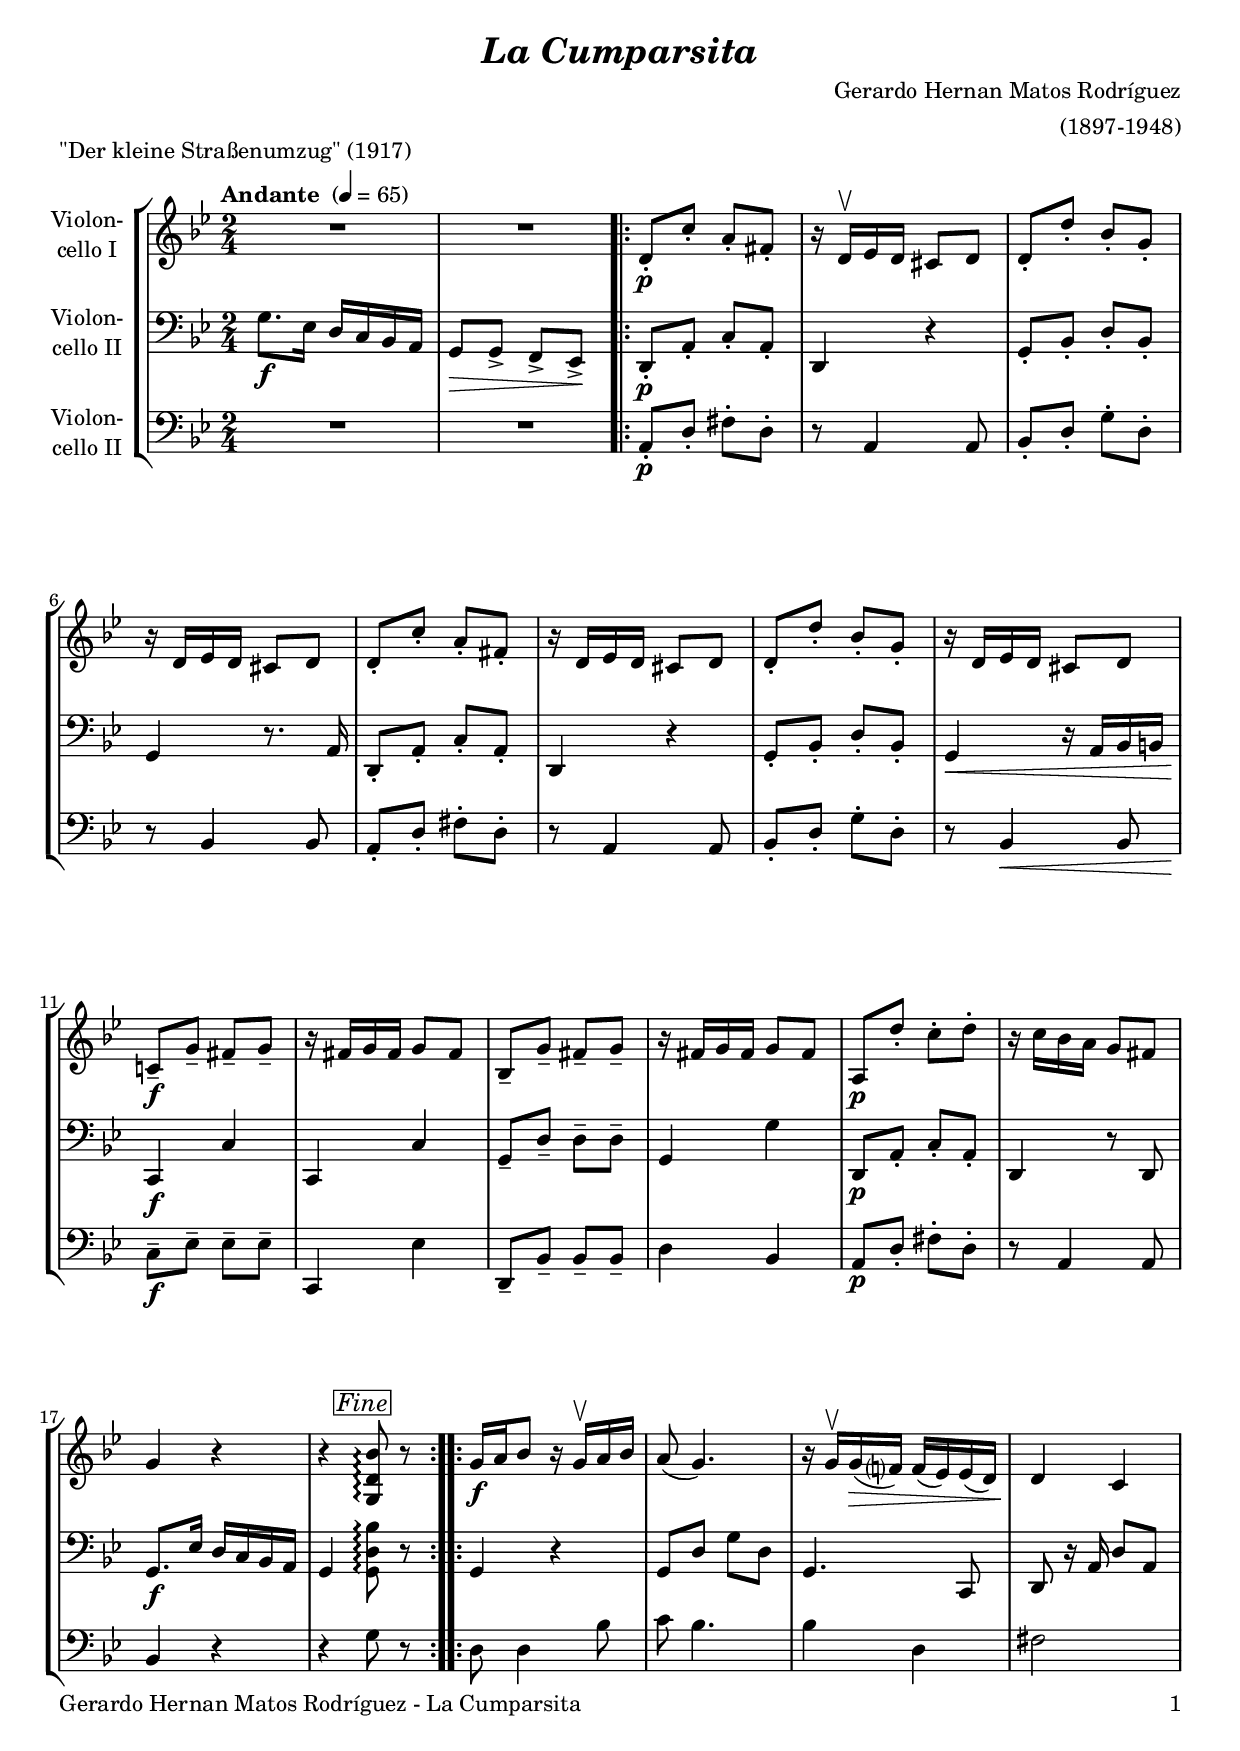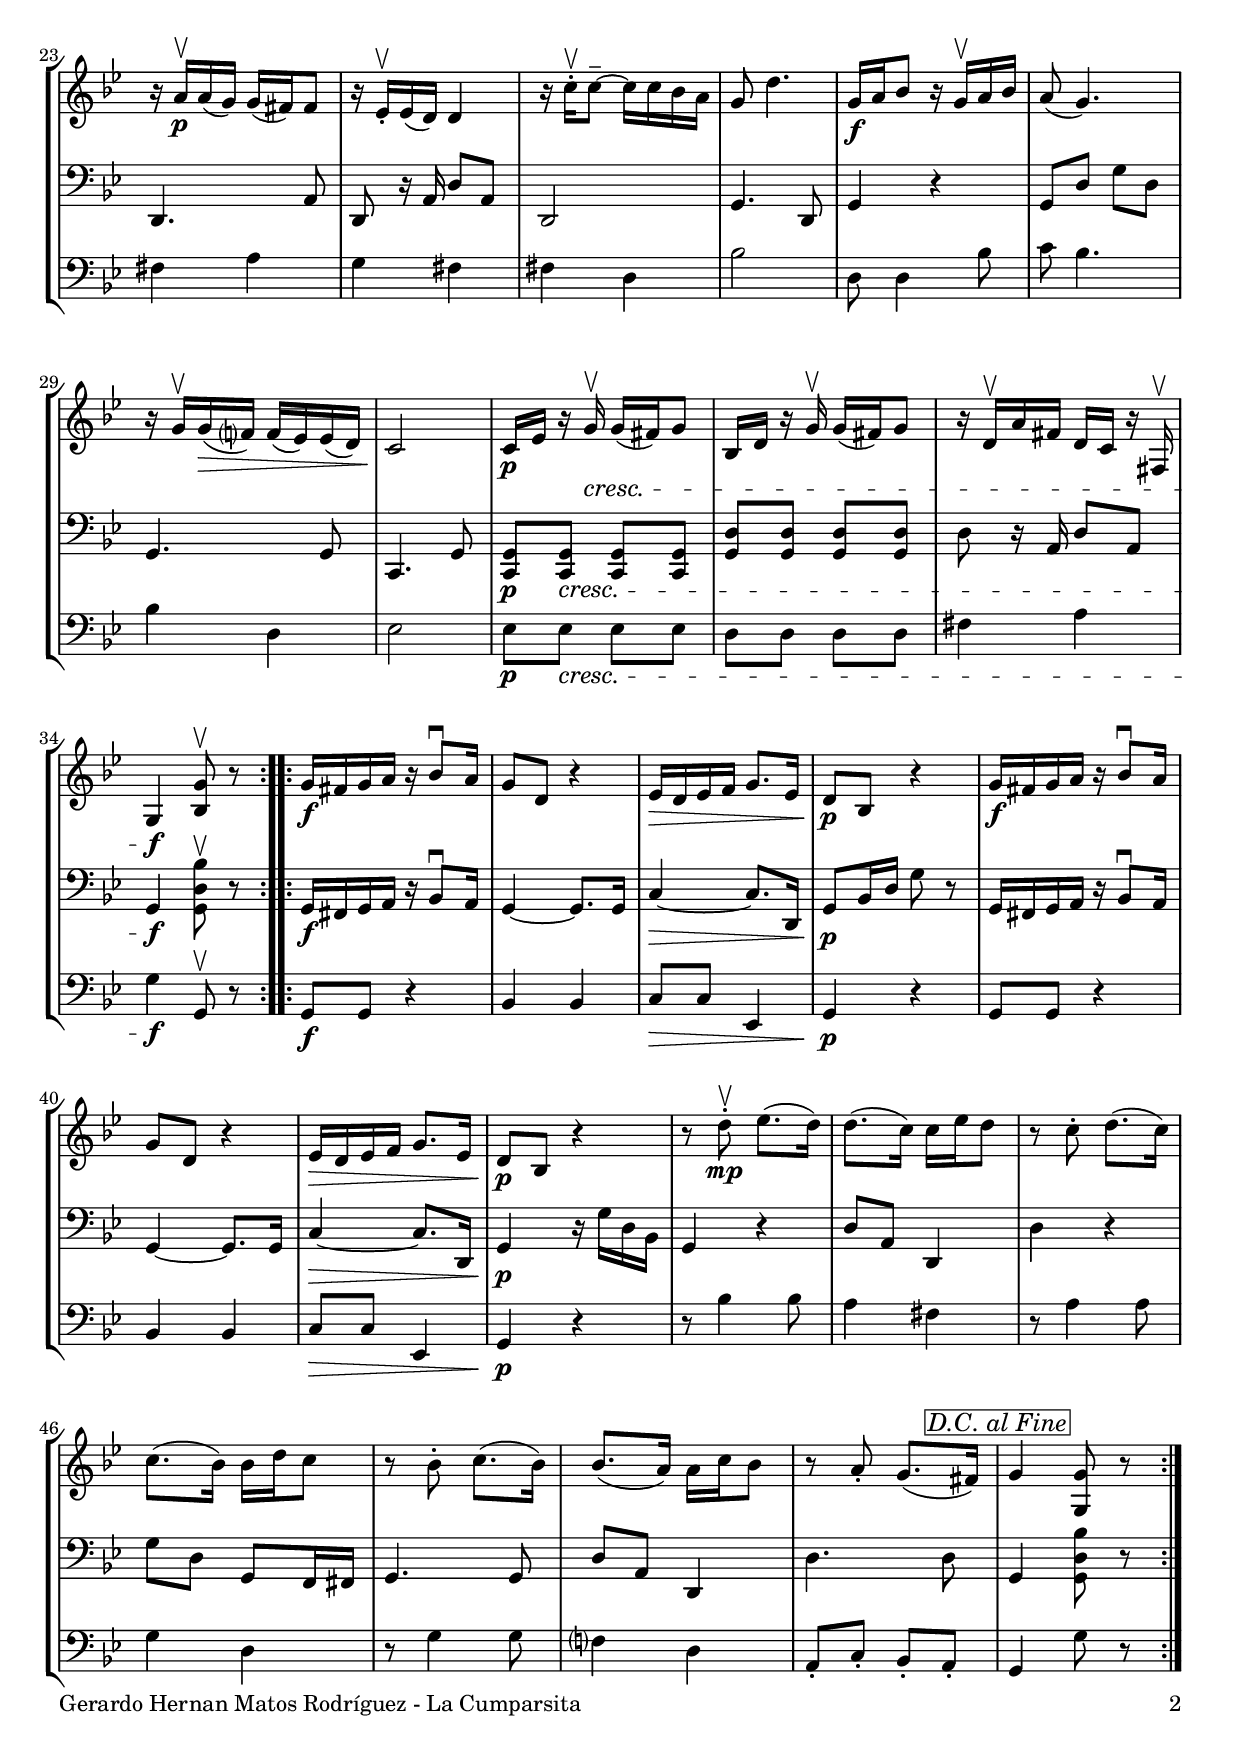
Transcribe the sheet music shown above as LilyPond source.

\version "2.18.2"
\include "deutsch.ly"
  
#(set-global-staff-size 19.5)

\header {
  title     = \markup \bold \italic "La Cumparsita"
  composer  = "Gerardo Hernan Matos Rodríguez"
  arranger  = "(1897-1948)"
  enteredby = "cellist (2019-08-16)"
  piece     = "\"Der kleine Straßenumzug\" (1917)"
}

voiceconsts = {
  \key b \major
  \time 2/4
  \clef "bass"
  \numericTimeSignature
  \compressFullBarRests
  % Set default beaming for all staves
%  \set Timing.beamExceptions = #'()
%  \set Timing.baseMoment     = #(ly:make-moment 1 4)
%  \set Timing.beatStructure  = #'(1 1 1)
  \tempo "Andante " 4=65
}

micl = "clarinet"
mifl = "flute"
miob = "oboe"
mifh = "french horn"
misx = "tenor sax"
mist = "string ensemble 1"
miba = "cello"
mivc = "bassoon"

dcaf = \mark \markup \box \large \italic "D.C. al Fine"
fine = \mark \markup \box \large \italic "Fine"

va = \relative c' {
  \voiceconsts
  \clef "treble"

  R2*2
  \repeat volta 2 {
    d8-.\p c'-. a-. fis-.
    r16 d\upbow es d cis8 d
    d-. d'-. b-. g-.
    r16 d es d cis8 d
    d-. c'-. a-. fis-.

    r16 d es d cis8 d
    d-. d'-. b-. g-.
    r16 d es d cis8 d
    c!--\f g'-- fis-- g--
    r16 fis g fis g8 fis
    b,-- g'-- fis-- g--

    r16 fis g fis g8 fis
    a,\p d'-. c-. d-.
    r16 c b a g8 fis
    g4 r
    r \fine <g, d' b'>8\arpeggio r
  }

  \repeat volta 2 {
    g'16\f a b8 r16 g\upbow a b
    a8( g4.)

    r16 g\upbow g(\> f?) f( es) es( d)
    d4\! c
    r16 a'\upbow\p a( g) g( fis) fis8
    r16 es-.\upbow es( d) d4
    r16 c'-.\upbow c8~-- c16 c b a
    g8 d'4.

    g,16\f a b8 r16 g\upbow a b
    a8( g4.)
    r16 g\upbow g(\> f?) f( es) es( d)
    c2\!
    c16\p es r g\upbow\cresc g( fis) g8
    b,16 d r g\upbow g( fis) g8

    r16 d\upbow a' fis d c r fis,\upbow
    g4\f <b g'>8\upbow r
  }

  \repeat volta 2 {
    g'16\f fis g a r b8\downbow a16
    g8 d r4
    es16\> d es f g8. es16
    d8\!\p b r4

    g'16\f fis g a r b8\downbow a16
    g8 d r4
    es16\> d es f g8. es16
    d8\!\p b r4
    r8 d'-.\upbow\mp es8.( d16)
    d8.( c16) c es d8
    r c-. d8.( c16)

    c8.( b16) b d c8
    r b-. c8.( b16)
    b8.( a16) a c b8
    r a-. g8.( fis16) \dcaf
    g4 <g, g'>8 r
  }
}

vb = \relative c' {
  \voiceconsts

  g8.\f es16 d c b a
  g8\> g-> f-> es->\!
  \repeat volta 2 {
    d-.\p a'-. c-. a-.
    d,4 r
    g8-. b-. d-. b-.
    g4 r8. a16
    d,8-. a'-. c-. a-.
    d,4 r

    g8-. b-. d-. b-.
    g4\< r16 a b h
    c,4\!\f c'
    c, c'
    g8-- d'-- d-- d--
    g,4 g'
    d,8\p a'-. c-. a-.
    d,4 r8 d
    g8.\f es'16 d c b a

    g4 \fine <g d' b'>8\arpeggio r
  }

  \repeat volta 2 {
    g4 r
    g8 d' g d
    g,4. c,8
    d r16 a' d8 a
    d,4. a'8
    d, r16 a' d8 a
    d,2
    g4. d8

    g4 r
    g8 d' g d
    g,4. g8
    c,4. g'8
    <c, g'>\p <c g'>\cresc <c g'> <c g'>
    <g' d'> <g d'> <g d'> <g d'>
    d' r16 a d8 a
    g4\f <g d' b'>8\upbow r
  }

  \repeat volta 2 {
    g16\f fis g a r b8\downbow a16
    g4~ g8. g16
    c4~\> c8. d,16
    g8\!\p b16 d g8 r
    g,16 fis g a r b8\downbow a16
    g4~ g8. g16
    c4~\> c8. d,16

    g4\!\p r16 g' d b
    g4 r
    d'8 a d,4
    d' r
    g8 d g, f16 fis
    g4. g8
    d' a d,4
    d'4. d8 \dcaf
    g,4 <g d' b'>8 r
  }
}

vc = \relative c {
  \voiceconsts

  R2*2
  \repeat volta 2 {
    a8-.\p d-. fis-. d-.
    r a4 a8
    b-. d-. g-. d-.
    r b4 b8
    a-. d-. fis-. d-.
    r a4 a8

    b-. d-. g-. d-.
    r b4\< b8
    c--\!\f es-- es-- es--
    c,4 es'
    d,8-- b'-- b-- b--
    d4 b
    a8\p d-. fis-. d-.
    r a4 a8
    b4 r
    r \fine g'8 r
  }

  \repeat volta 2 {
    d d4 b'8
    c b4.
    b4 d,
    fis2
    fis4 a
    g fis
    fis d
    b'2
    d,8 d4 b'8
    c b4.
    b4 d,
    es2

    es8\p es\cresc es es
    d d d d
    fis4 a
    g\f g,8\upbow r
  }

  \repeat volta 2 {
    g\f g r4
    b b
    c8\> c es,4
    g\!\p r
    g8 g r4
    b b

    c8\> c es,4
    g\!\p r
    r8 b'4 b8
    a4 fis
    r8 a4 a8
    g4 d
    r8 g4 g8
    f?4 d
    a8-. c-. b-. a-. \dcaf
    g4 g'8 r
  }
}


music = \new StaffGroup <<
      \new Staff {
	\set Staff.midiInstrument = \miba
	\set Staff.instrumentName = \markup \center-column { "Violon-" "cello I" }
	\transpose b b { \va }
      }

      \new Staff {
	\set Staff.midiInstrument = \miba
	\set Staff.instrumentName = \markup \center-column { "Violon-" "cello II" }
	\transpose b b { \vb }
      }

      \new Staff {
	\set Staff.midiInstrument = \miba
	\set Staff.instrumentName = \markup \center-column { "Violon-" "cello II" }
	\transpose b b { \vc }
      }
>>

\book {
   \paper {
    print-page-number = ##t
    print-first-page-number = ##t
    oddHeaderMarkup = \markup \null
    evenHeaderMarkup = \markup \null
    oddFooterMarkup = \markup {
      \fill-line {
        \on-the-fly #print-page-number-check-first
        "Gerardo Hernan Matos Rodríguez - La Cumparsita" \fromproperty #'page:page-number-string
      }
    }
    evenFooterMarkup = \oddFooterMarkup
  } \score {
    \music
    \layout {}
  }

  \score {
    \unfoldRepeats \music

    \midi {
      \context {
        \Score
      }
    }
  }
}
